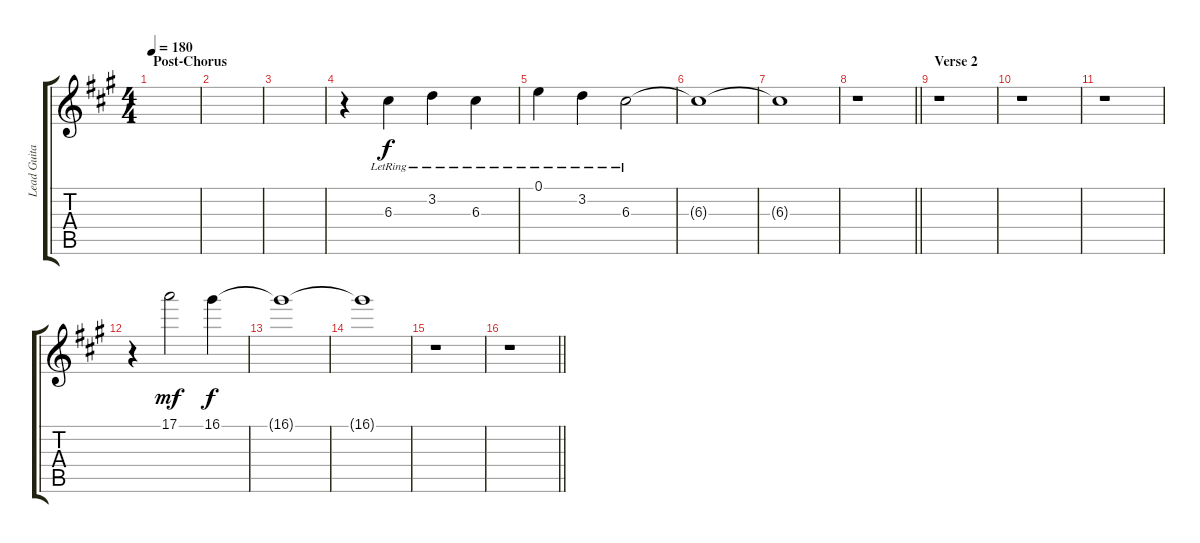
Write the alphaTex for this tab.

\track ("Lead Guitar (Adam Gontier)" "Lead Guita") {instrument distortionguitar}
\staff {score tabs}
\tuning (E4 B3 G3 D3 A2 D2) {hide}
\ts (4 4)
\section ("" "Post-Chorus")
\tempo 180
\clef g2
\ks f#minor
|
|
|
r.4 6.3{lr}.4 3.2{lr}.4 6.3{lr}.4 |
0.1{lr}.4 3.2{lr}.4 6.3{lr}.2{volume 0} |
6.3{t}.1 |
6.3{t}.1 |
\barLineRight lightlight
r.1 |
\section ("" "Verse 2")
r.1 |
r.1 |
r.1 |
r.4 17.1.2{dy mf volume 5 balance 3} 16.1.4{dy f volume 0} |
16.1{t}.1 |
16.1{t}.1 |
r.1{volume 16} |
\barLineRight lightlight
r.1
